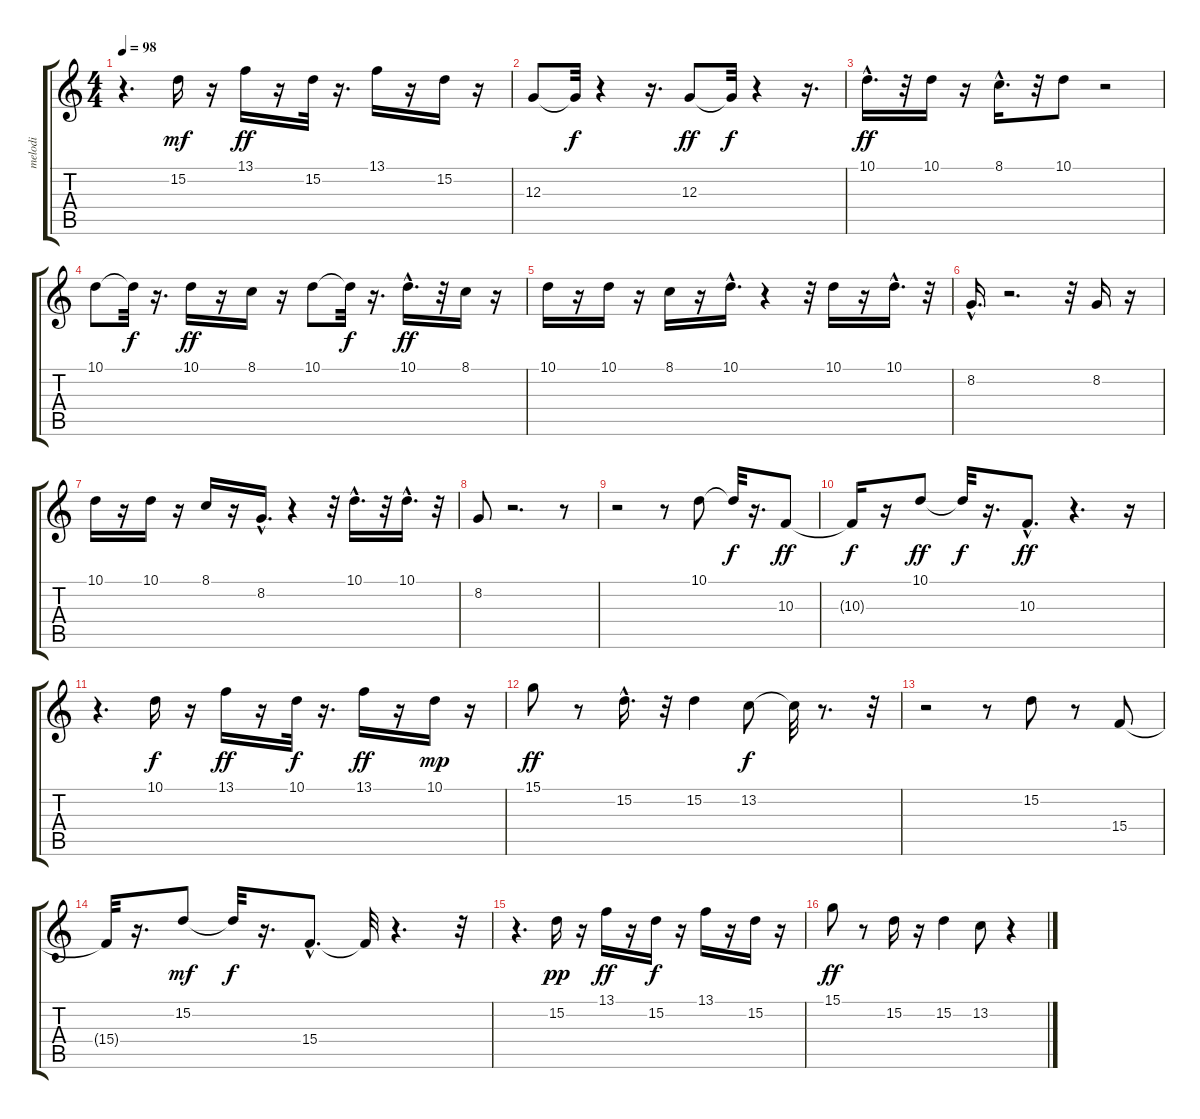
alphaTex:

\track ("melodi" "melodi") {instrument lead3calliope}
\staff {score tabs}
\tuning (E4 B3 G3 D3 A2 E2) {hide}
\ts (4 4)
\tempo 98
\clef g2
\ks c
r.4{d dy ff} 15.2.16{dy mf} r.16 13.1.16{dy ff} r.16 15.2.32 r.16{d} 13.1.16 r.16 15.2.16 r.16 |
12.3.8 12.3{t}.32{dy f} r.4 r.16{d} 12.3.8{dy ff} 12.3{t}.32{dy f} r.4 r.16{d} |
10.1{hac}.16{d dy ff} r.32 10.1.16 r.16 8.1{hac}.16{d} r.32 10.1.8 r.2 |
10.1.8 10.1{t}.32{dy f} r.16{d} 10.1.16{dy ff} r.16 8.1.16 r.16 10.1.8 10.1{t}.32{dy f} r.16{d} 10.1{hac}.16{d dy ff} r.32 8.1.16 r.16 |
10.1.16 r.16 10.1.16 r.16 8.1.16 r.16 10.1{hac}.16{d} r.4 r.32 10.1.16 r.16 10.1{hac}.16{d} r.32 |
8.2{hac}.16{d} r.2{d} r.32 8.2.16 r.16 |
10.1.16 r.16 10.1.16 r.16 8.1.16 r.16 8.2{hac}.16{d} r.4 r.32 10.1{hac}.16{d} r.32 10.1{hac}.16{d} r.32 |
8.2.8 r.2{d} r.8 |
r.2 r.8 10.1.8 10.1{t}.32{dy f} r.16{d} 10.3.8{dy ff} |
10.3{t}.16{dy f} r.16 10.1.8{dy ff} 10.1{t}.32{dy f} r.16{d} 10.3{hac}.8{d dy ff} r.4{d} r.16 |
r.4{d} 10.1.16{dy f} r.16 13.1.16{dy ff} r.16 10.1.32{dy f} r.16{d} 13.1.16{dy ff} r.16 10.1.16{dy mp} r.16 |
15.1.8{dy ff} r.8 15.2{hac}.16{d} r.32 15.2.4 13.2.8{dy f} 13.2{t}.32 r.8{d} r.32 |
r.2 r.8 15.2.8 r.8 15.4.8 |
15.4{t}.32 r.16{d} 15.2.8{dy mf} 15.2{t}.32{dy f} r.16{d} 15.4{hac}.8{d} 15.4{t}.32 r.4{d} r.32 |
r.4{d} 15.2.16{dy pp} r.16 13.1.16{dy ff} r.16 15.2.16{dy f} r.16 13.1.16 r.16 15.2.16 r.16 |
15.1.8{dy ff} r.8 15.2.16 r.16 15.2.4 13.2.8 r.4
